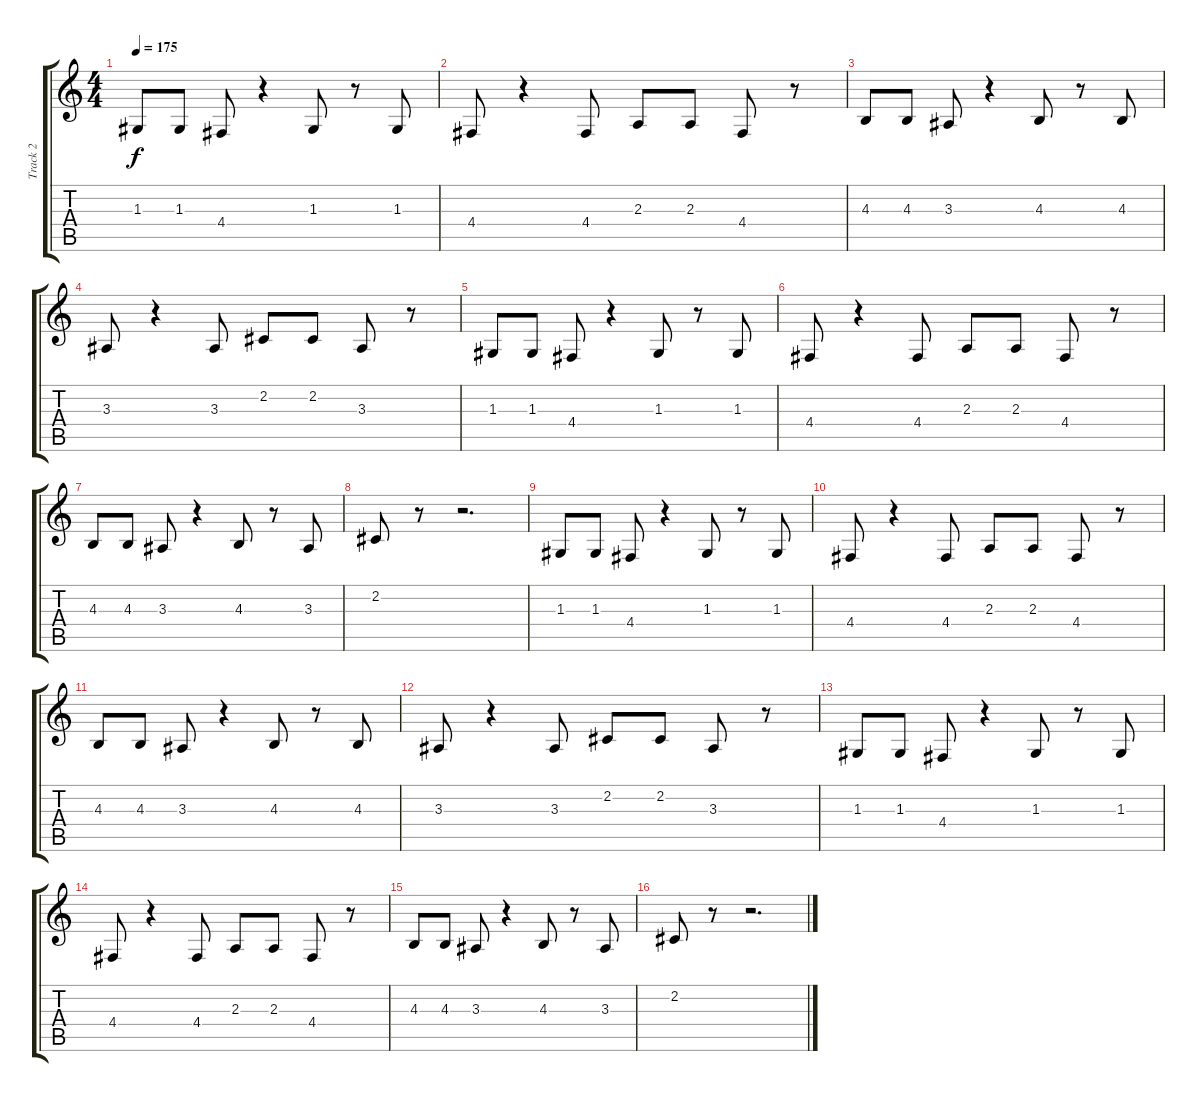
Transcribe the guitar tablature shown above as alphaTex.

\track ("Track 2" "Track 2") {instrument lead2sawtooth}
\staff {score tabs}
\tuning (E4 B3 G3 D3 A2 E2) {hide}
\ts (4 4)
\tempo 175
\clef g2
\ks c
1.3.8{dy f} 1.3.8 4.4.8 r.4 1.3.8 r.8 1.3.8 |
4.4.8 r.4 4.4.8 2.3.8 2.3.8 4.4.8 r.8 |
4.3.8 4.3.8 3.3.8 r.4 4.3.8 r.8 4.3.8 |
3.3.8 r.4 3.3.8 2.2.8 2.2.8 3.3.8 r.8 |
1.3.8 1.3.8 4.4.8 r.4 1.3.8 r.8 1.3.8 |
4.4.8 r.4 4.4.8 2.3.8 2.3.8 4.4.8 r.8 |
4.3.8 4.3.8 3.3.8 r.4 4.3.8 r.8 3.3.8 |
2.2.8 r.8 r.2{d} |
1.3.8 1.3.8 4.4.8 r.4 1.3.8 r.8 1.3.8 |
4.4.8 r.4 4.4.8 2.3.8 2.3.8 4.4.8 r.8 |
4.3.8 4.3.8 3.3.8 r.4 4.3.8 r.8 4.3.8 |
3.3.8 r.4 3.3.8 2.2.8 2.2.8 3.3.8 r.8 |
1.3.8 1.3.8 4.4.8 r.4 1.3.8 r.8 1.3.8 |
4.4.8 r.4 4.4.8 2.3.8 2.3.8 4.4.8 r.8 |
4.3.8 4.3.8 3.3.8 r.4 4.3.8 r.8 3.3.8 |
2.2.8 r.8 r.2{d}
